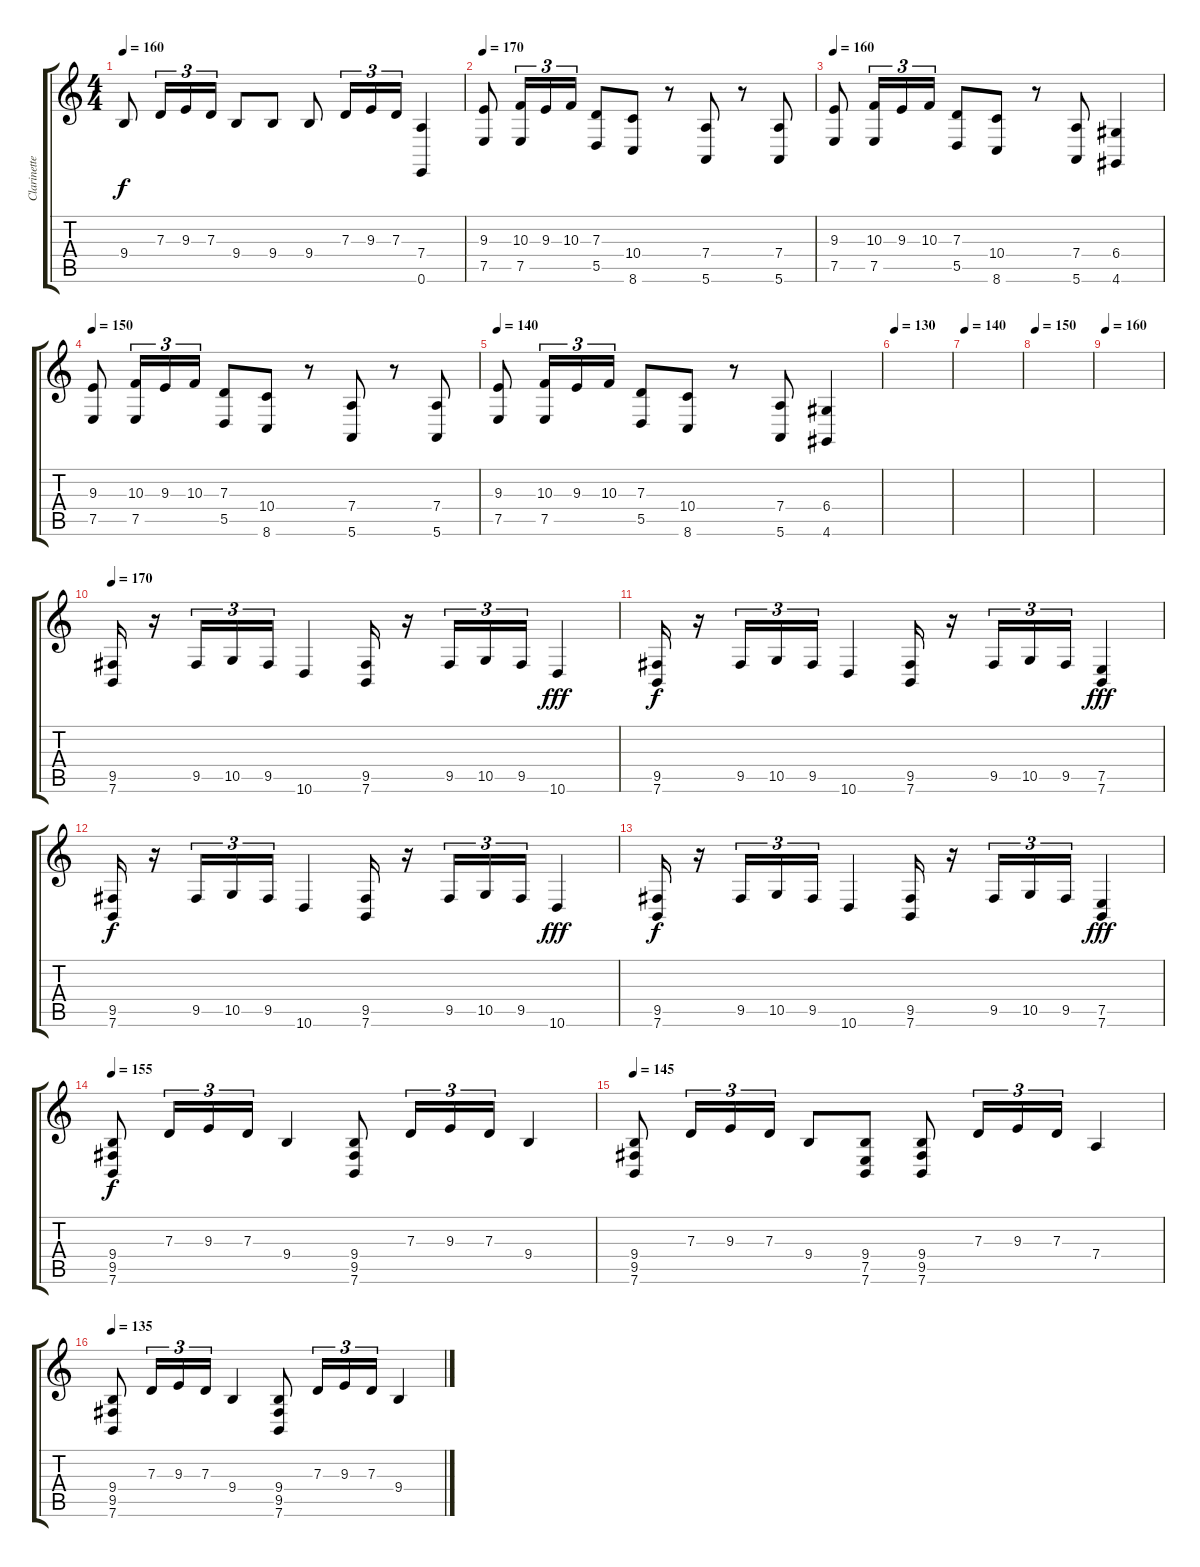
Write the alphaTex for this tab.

\track ("Clarinette melodie" "Clarinette") {instrument clarinet}
\staff {score tabs}
\tuning (E4 B3 G3 D3 A2 E2) {hide}
\ts (4 4)
\tempo 160
\clef g2
\ks c
9.4.8{dy f} 7.3.16{tu (3 2)} 9.3.16{tu (3 2)} 7.3.16{tu (3 2)} 9.4.8 9.4.8 9.4.8 7.3.16{tu (3 2)} 9.3.16{tu (3 2)} 7.3.16{tu (3 2)} (7.4 0.6).4 |
\tempo 170
(9.3 7.5).8 (10.3 7.5).16{tu (3 2)} 9.3.16{tu (3 2)} 10.3.16{tu (3 2)} (7.3 5.5).8 (10.4 8.6).8 r.8 (7.4 5.6).8 r.8 (7.4 5.6).8 |
\tempo 160
(9.3 7.5).8 (10.3 7.5).16{tu (3 2)} 9.3.16{tu (3 2)} 10.3.16{tu (3 2)} (7.3 5.5).8 (10.4 8.6).8 r.8 (7.4 5.6).8 (6.4 4.6).4 |
\tempo 150
(9.3 7.5).8 (10.3 7.5).16{tu (3 2)} 9.3.16{tu (3 2)} 10.3.16{tu (3 2)} (7.3 5.5).8 (10.4 8.6).8 r.8 (7.4 5.6).8 r.8 (7.4 5.6).8 |
\tempo 140
(9.3 7.5).8 (10.3 7.5).16{tu (3 2)} 9.3.16{tu (3 2)} 10.3.16{tu (3 2)} (7.3 5.5).8 (10.4 8.6).8 r.8 (7.4 5.6).8 (6.4 4.6).4 |
\tempo 130
|
\tempo 140
|
\tempo 150
|
\tempo 160
|
\tempo 170
(9.5 7.6).16 r.16 9.5.16{tu (3 2)} 10.5.16{tu (3 2)} 9.5.16{tu (3 2)} 10.6.4 (9.5 7.6).16 r.16 9.5.16{tu (3 2)} 10.5.16{tu (3 2)} 9.5.16{tu (3 2)} 10.6.4{dy fff} |
(9.5 7.6).16{dy f} r.16 9.5.16{tu (3 2)} 10.5.16{tu (3 2)} 9.5.16{tu (3 2)} 10.6.4 (9.5 7.6).16 r.16 9.5.16{tu (3 2)} 10.5.16{tu (3 2)} 9.5.16{tu (3 2)} (7.5 7.6).4{dy fff} |
(9.5 7.6).16{dy f} r.16 9.5.16{tu (3 2)} 10.5.16{tu (3 2)} 9.5.16{tu (3 2)} 10.6.4 (9.5 7.6).16 r.16 9.5.16{tu (3 2)} 10.5.16{tu (3 2)} 9.5.16{tu (3 2)} 10.6.4{dy fff} |
(9.5 7.6).16{dy f} r.16 9.5.16{tu (3 2)} 10.5.16{tu (3 2)} 9.5.16{tu (3 2)} 10.6.4 (9.5 7.6).16 r.16 9.5.16{tu (3 2)} 10.5.16{tu (3 2)} 9.5.16{tu (3 2)} (7.5 7.6).4{dy fff} |
\tempo 155
(9.4 9.5 7.6).8{dy f} 7.3.16{tu (3 2)} 9.3.16{tu (3 2)} 7.3.16{tu (3 2)} 9.4.4 (9.4 9.5 7.6).8 7.3.16{tu (3 2)} 9.3.16{tu (3 2)} 7.3.16{tu (3 2)} 9.4.4 |
\tempo 145
(9.4 9.5 7.6).8 7.3.16{tu (3 2)} 9.3.16{tu (3 2)} 7.3.16{tu (3 2)} 9.4.8 (9.4 7.5 7.6).8 (9.4 9.5 7.6).8 7.3.16{tu (3 2)} 9.3.16{tu (3 2)} 7.3.16{tu (3 2)} 7.4.4 |
\tempo 135
(9.4 9.5 7.6).8 7.3.16{tu (3 2)} 9.3.16{tu (3 2)} 7.3.16{tu (3 2)} 9.4.4 (9.4 9.5 7.6).8 7.3.16{tu (3 2)} 9.3.16{tu (3 2)} 7.3.16{tu (3 2)} 9.4.4
